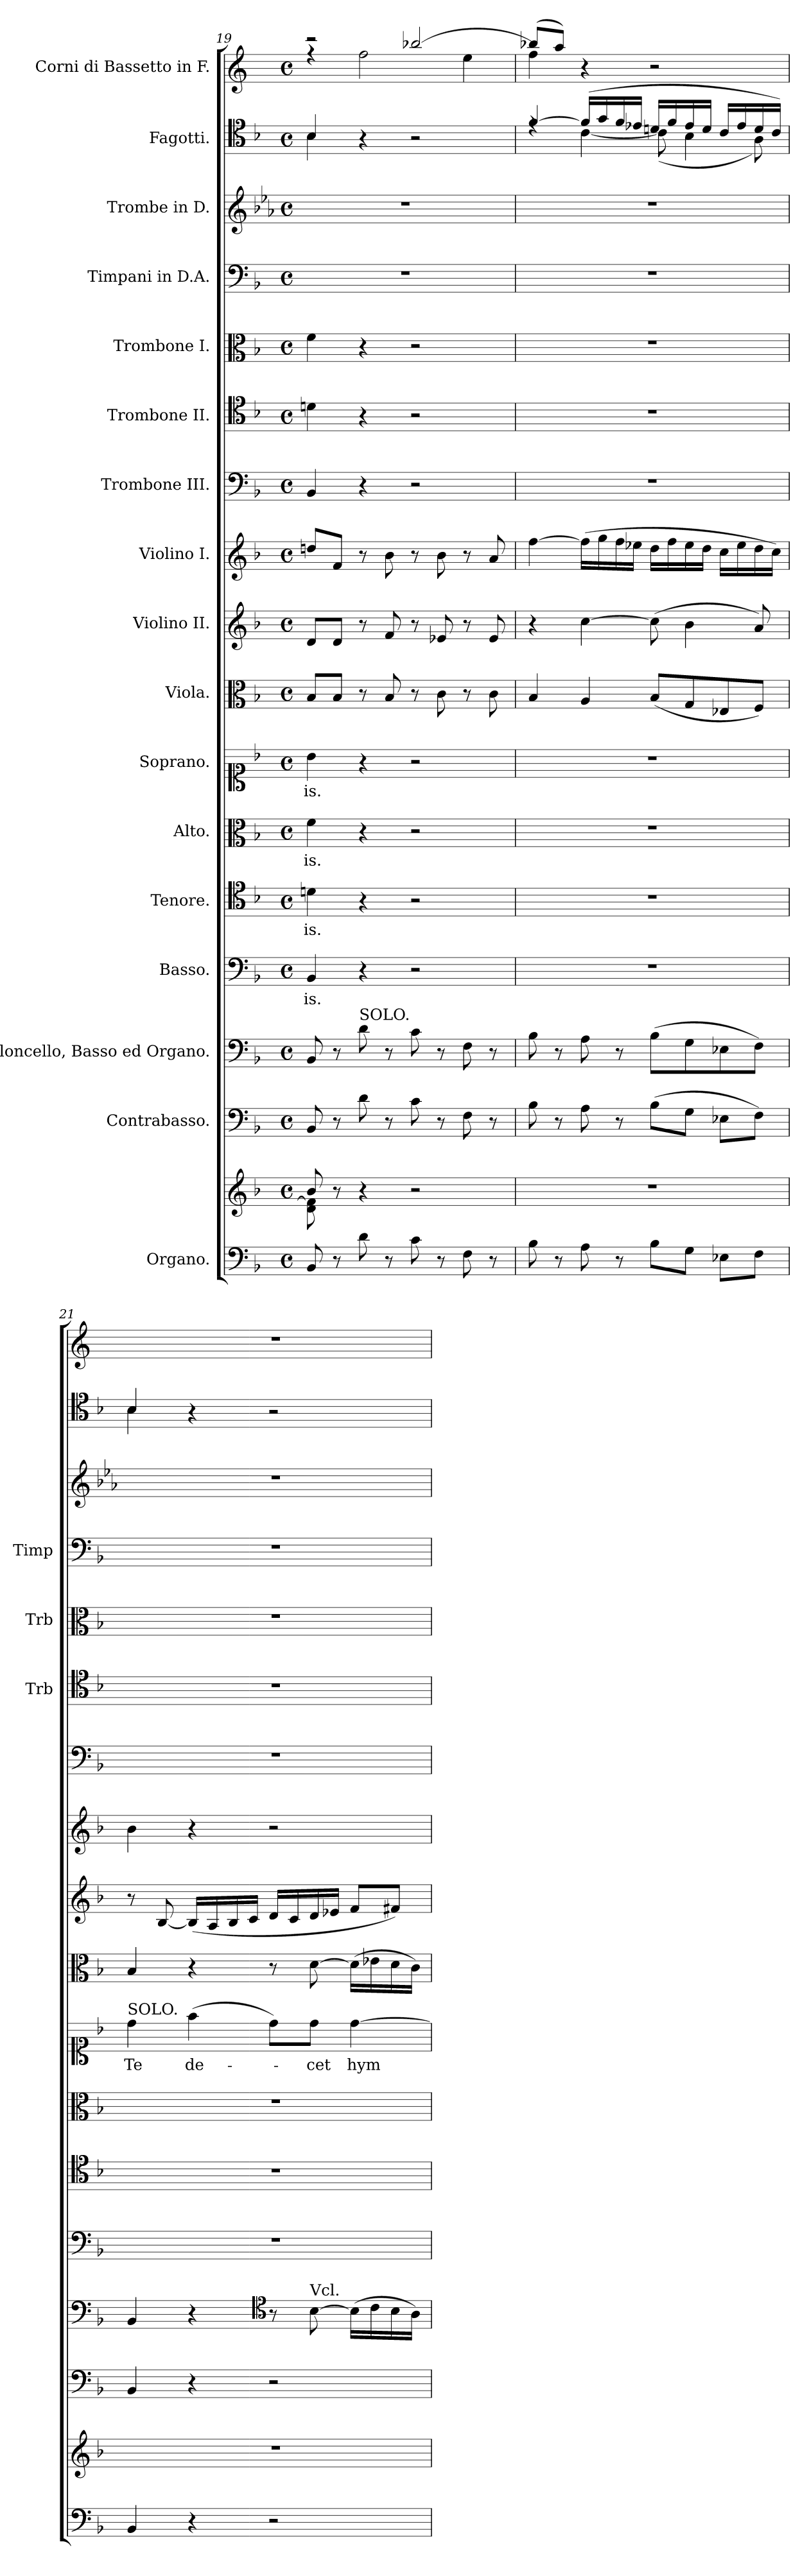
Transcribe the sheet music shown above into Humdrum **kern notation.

**kern	**kern	**kern	**kern	**kern	**text	**kern	**text	**kern	**text	**kern	**text	**kern	**kern	**kern	**kern	**kern	**kern	**kern	**kern	**kern	**kern
*part17	*part17	*part16	*part15	*part14	*part14	*part13	*part13	*part12	*part12	*part11	*part11	*part10	*part9	*part8	*part7	*part6	*part5	*part4	*part3	*part2	*part1
*staff18	*staff17	*staff16	*staff15	*staff14	*staff14	*staff13	*staff13	*staff12	*staff12	*staff11	*staff11	*staff10	*staff9	*staff8	*staff7	*staff6	*staff5	*staff4	*staff3	*staff2	*staff1
*I"Organo.	*	*I"Contrabasso.	*I"Violoncello, Basso ed Organo.	*I"Basso.	*	*I"Tenore.	*	*I"Alto.	*	*I"Soprano.	*	*I"Viola.	*I"Violino II.	*I"Violino I.	*I"Trombone III.	*I"Trombone II.	*I"Trombone I.	*I"Timpani in D.A.	*I"Trombe in D.	*I"Fagotti.	*I"Corni di Bassetto in F.
*	*	*	*	*	*	*	*	*	*	*	*	*	*	*	*	*I'Trb	*I'Trb	*I'Timp	*	*	*
!!LO:PB:g=z
*clefF4	*clefG2	*clefF4	*clefF4	*clefF4	*	*clefC4	*	*clefC3	*	*clefC1	*	*clefC3	*clefG2	*clefG2	*clefF4	*clefC4	*clefC3	*clefF4	*clefG2	*clefC4	*clefG2
*	*	*ITrd7c12	*	*	*	*	*	*	*	*	*	*	*	*	*	*	*	*	*ITrd-1c-2	*	*ITrd4c7
*k[b-]	*k[b-]	*k[b-]	*k[b-]	*k[b-]	*	*k[b-]	*	*k[b-]	*	*k[b-]	*	*k[b-]	*k[b-]	*k[b-]	*k[b-]	*k[b-]	*k[b-]	*k[b-]	*k[b-]	*k[b-]	*k[b-]
*M4/4	*M4/4	*M4/4	*M4/4	*M4/4	*	*M4/4	*	*M4/4	*	*M4/4	*	*M4/4	*M4/4	*M4/4	*M4/4	*M4/4	*M4/4	*M4/4	*M4/4	*M4/4	*M4/4
*met(c)	*met(c)	*met(c)	*met(c)	*met(c)	*	*met(c)	*	*met(c)	*	*met(c)	*	*met(c)	*met(c)	*met(c)	*met(c)	*met(c)	*met(c)	*met(c)	*met(c)	*met(c)	*met(c)
=19	=19	=19	=19	=19	=19	=19	=19	=19	=19	=19	=19	=19	=19	=19	=19	=19	=19	=19	=19	=19	=19
*	*^	*	*	*	*	*	*	*	*	*	*	*	*	*	*	*	*	*	*	*	*
!	!	!	!	!	!	!LO:LY:b	!	!LO:LY:b	!	!LO:LY:b	!	!LO:LY:b	!	!	!	!	!	!	!	!	!	!
*	*	*	*	*	*	*	*	*	*	*	*	*	*	*	*	*	*	*	*	*	*^	*^
8BB-/	8b-/	8d\ 8f\]	8BBB-/	8BB-/	4BB-/	-is.	4dn\	-is.	4f\	-is.	4b-\	-is.	8B-/L	8d/L	8ddn/L	4BB-/	4dn\	4f\	1r	1r	4B-/	4B-\	2r	4rff
8r	8r	2..ryy	8r	8r	.	.	.	.	.	.	.	.	8B-/J	8d/J	8f/J	.	.	.	.	.	.	.	.	.
!	!	!	!	!LO:TX:a:t=SOLO.	!	!	!	!	!	!	!	!	!	!	!	!	!	!	!	!	!	!	!	!
8d\	4r	.	8D\	8d\	4r	.	4r	.	4r	.	4r	.	8r	8r	8r	4r	4r	4r	.	.	4r	2.ryy	.	2b-\
8r	.	.	8r	8r	.	.	.	.	.	.	.	.	8B-/	8f/	8b-\	.	.	.	.	.	.	.	.	.
8c\	2r	.	8C\	8c\	2r	.	2r	.	2r	.	2r	.	8r	8r	8r	2r	2r	2r	.	.	2r	.	[2ee-X/	.
8r	.	.	8r	8r	.	.	.	.	.	.	.	.	8c\	8e-X/	8b-\	.	.	.	.	.	.	.	.	.
8F\	.	.	8FF\	8F\	.	.	.	.	.	.	.	.	8r	8r	8r	.	.	.	.	.	.	.	.	4a\
8r	.	.	8r	8r	.	.	.	.	.	.	.	.	8c\	8e-/	8a/	.	.	.	.	.	.	.	.	.
*	*v	*v	*	*	*	*	*	*	*	*	*	*	*	*	*	*	*	*	*	*	*	*	*	*
=20	=20	=20	=20	=20	=20	=20	=20	=20	=20	=20	=20	=20	=20	=20	=20	=20	=20	=20	=20	=20	=20	=20	=20
8B-\	1r	8BB-\	8B-\	1r	.	1r	.	1r	.	1r	.	4B-/	4r	[4ff\	1r	1r	1r	1r	1r	[4f/	4re	(>8ee-X/L]	4b-\
8r	.	8r	8r	.	.	.	.	.	.	.	.	.	.	.	.	.	.	.	.	.	.	8dd/J)	.
8A\	.	8AA\	8A\	.	.	.	.	.	.	.	.	4A/	[4cc\	(>16ff\LL]	.	.	.	.	.	(>16f/LL]	[4c\	4r	2.ryy
.	.	.	.	.	.	.	.	.	.	.	.	.	.	16gg\	.	.	.	.	.	16g/	.	.	.
8r	.	8r	8r	.	.	.	.	.	.	.	.	.	.	16ff\	.	.	.	.	.	16f/	.	.	.
.	.	.	.	.	.	.	.	.	.	.	.	.	.	16ee-X\JJ	.	.	.	.	.	16e-X/JJ	.	.	.
8B-\L	.	(>8BB-\L	(>8B-\L	.	.	.	.	.	.	.	.	(<8B-/L	(>8cc\]	16dd\LL	.	.	.	.	.	16dn/LL	(<8c\]	2r	.
.	.	.	.	.	.	.	.	.	.	.	.	.	.	16ff\	.	.	.	.	.	16f/	.	.	.
8G\J	.	8GG\J	8G\	.	.	.	.	.	.	.	.	8G/	4b-\	16ee-\	.	.	.	.	.	16e-/	4B-\	.	.
.	.	.	.	.	.	.	.	.	.	.	.	.	.	16dd\JJ	.	.	.	.	.	16d/JJ	.	.	.
8E-X\L	.	8EE-X\L	8E-X\	.	.	.	.	.	.	.	.	8E-X/	.	16cc\LL	.	.	.	.	.	16c/LL	.	.	.
.	.	.	.	.	.	.	.	.	.	.	.	.	.	16ee-\	.	.	.	.	.	16e-/	.	.	.
8F\J	.	8FF\J)	8F\J)	.	.	.	.	.	.	.	.	8F/J)	8a/)	16dd\	.	.	.	.	.	16d/	8A\)	.	.
.	.	.	.	.	.	.	.	.	.	.	.	.	.	16cc\JJ)	.	.	.	.	.	16c/JJ)	.	.	.
*	*	*	*	*	*	*	*	*	*	*	*	*	*	*	*	*	*	*	*	*	*	*v	*v
=21	=21	=21	=21	=21	=21	=21	=21	=21	=21	=21	=21	=21	=21	=21	=21	=21	=21	=21	=21	=21	=21	=21
!	!	!	!	!	!	!	!	!	!	!LO:TX:a:t=SOLO.	!	!	!	!	!	!	!	!	!	!	!	!
!	!	!	!	!	!	!	!	!	!	!	!LO:LY:b	!	!	!	!	!	!	!	!	!	!	!
4BB-/	1r	4BBB-/	4BB-/	1r	.	1r	.	1r	.	4dd\	Te	4B-/	8r	4b-\	1r	1r	1r	1r	1r	4B-/	4B-\	1r
.	.	.	.	.	.	.	.	.	.	.	.	.	[8B-/	.	.	.	.	.	.	.	.	.
!	!	!	!	!	!	!	!	!	!	!	!LO:LY:b	!	!	!	!	!	!	!	!	!	!	!
4r	.	4r	4r	.	.	.	.	.	.	(>4ff\	de-	4r	(<16B-/LL]	4r	.	.	.	.	.	4r	2.ryy	.
.	.	.	.	.	.	.	.	.	.	.	.	.	16A/	.	.	.	.	.	.	.	.	.
.	.	.	.	.	.	.	.	.	.	.	.	.	16B-/	.	.	.	.	.	.	.	.	.
.	.	.	.	.	.	.	.	.	.	.	.	.	16c/JJ	.	.	.	.	.	.	.	.	.
*	*	*	*clefC4	*	*	*	*	*	*	*	*	*	*	*	*	*	*	*	*	*	*	*
2r	.	2r	8r	.	.	.	.	.	.	8dd\L)	.	8r	16d/LL	2r	.	.	.	.	.	2r	.	.
.	.	.	.	.	.	.	.	.	.	.	.	.	16c/	.	.	.	.	.	.	.	.	.
!	!	!	!LO:TX:a:t=Vcl.	!	!	!	!	!	!	!	!	!	!	!	!	!	!	!	!	!	!	!
!	!	!	!	!	!	!	!	!	!	!	!LO:LY:b	!	!	!	!	!	!	!	!	!	!	!
.	.	.	[8B-\	.	.	.	.	.	.	8dd\J	-cet	[8d\	16d/	.	.	.	.	.	.	.	.	.
.	.	.	.	.	.	.	.	.	.	.	.	.	16e-X/JJ	.	.	.	.	.	.	.	.	.
!	!	!	!	!	!	!	!	!	!	!	!LO:LY:b	!	!	!	!	!	!	!	!	!	!	!
.	.	.	(>16B-\LL]	.	.	.	.	.	.	[4dd\	hym-	(>16d\LL]	8f/L	.	.	.	.	.	.	.	.	.
.	.	.	16c\	.	.	.	.	.	.	.	.	16e-X\	.	.	.	.	.	.	.	.	.	.
.	.	.	16B-\	.	.	.	.	.	.	.	.	16d\	8f#X/J)	.	.	.	.	.	.	.	.	.
.	.	.	16A\JJ)	.	.	.	.	.	.	.	.	16c\JJ)	.	.	.	.	.	.	.	.	.	.
*	*	*	*	*	*	*	*	*	*	*	*	*	*	*	*	*	*	*	*	*v	*v	*
=	=	=	=	=	=	=	=	=	=	=	=	=	=	=	=	=	=	=	=	=	=
*-	*-	*-	*-	*-	*-	*-	*-	*-	*-	*-	*-	*-	*-	*-	*-	*-	*-	*-	*-	*-	*-
